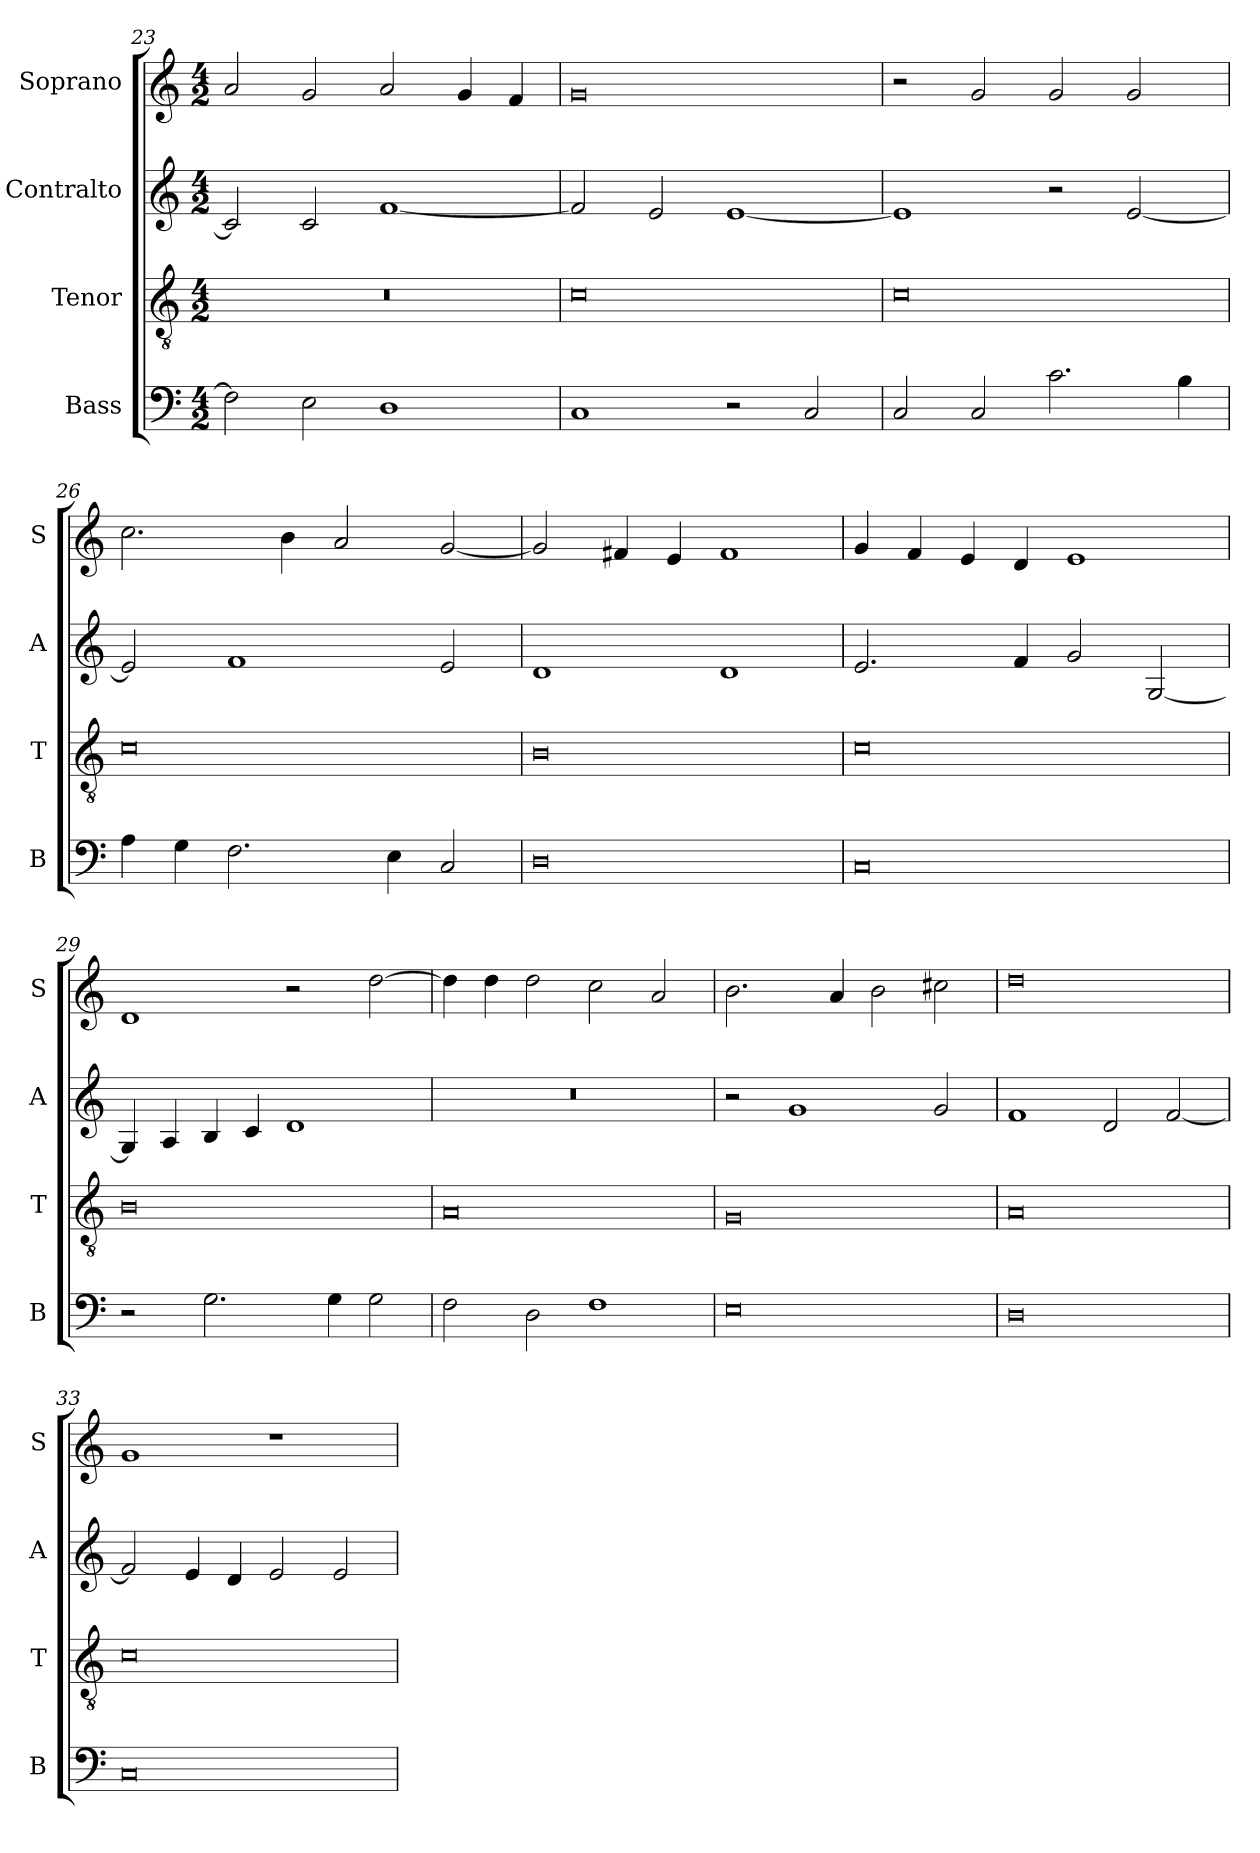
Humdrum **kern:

**kern	**kern	**kern	**kern
*part4	*part3	*part2	*part1
*staff4	*staff3	*staff2	*staff1
*I"Bass	*I"Tenor	*I"Contralto	*I"Soprano
*I'B	*I'T	*I'A	*I'S
*clefF4	*clefGv2	*clefG2	*clefG2
*k[]	*k[]	*k[]	*k[]
*G:mix	*G:mix	*G:mix	*G:mix
*M4/2	*M4/2	*M4/2	*M4/2
=23	=23	=23	=23
2F]	0r	2c]	2a
2E	.	2c	2g
1D	.	[1f	2a
.	.	.	4g
.	.	.	4f
=24	=24	=24	=24
1C	0c	2f]	0g
.	.	2e	.
2r	.	[1e	.
2C	.	.	.
=25	=25	=25	=25
2C	0c	1e]	2r
2C	.	.	2g
2.c	.	2r	2g
.	.	[2e	2g
4B	.	.	.
=26	=26	=26	=26
4A	0c	2e]	2.cc
4G	.	.	.
2.F	.	1f	.
.	.	.	4b
.	.	.	2a
4E	.	.	.
2C	.	2e	[2g
=27	=27	=27	=27
0D	0B	1d	2g]
.	.	.	4f#X
.	.	.	4e
.	.	1d	1f#
=28	=28	=28	=28
0C	0c	2.e	4g
.	.	.	4f
.	.	.	4e
.	.	4f	4d
.	.	2g	1e
.	.	[2G	.
=29	=29	=29	=29
2r	0B	4G]	1d
.	.	4A	.
2.G	.	4B	.
.	.	4c	.
.	.	1d	2r
4G	.	.	.
2G	.	.	[2dd
=30	=30	=30	=30
2F	0A	0r	4dd]
.	.	.	4dd
2D	.	.	2dd
1F	.	.	2cc
.	.	.	2a
=31	=31	=31	=31
0E	0G	2r	2.b
.	.	1g	.
.	.	.	4a
.	.	.	2b
.	.	2g	2cc#X
=32	=32	=32	=32
0D	0A	1f	0dd
.	.	2d	.
.	.	[2f	.
=33	=33	=33	=33
0C	0c	2f]	1g
.	.	4e	.
.	.	4d	.
.	.	2e	1r
.	.	2e	.
=	=	=	=
*-	*-	*-	*-
